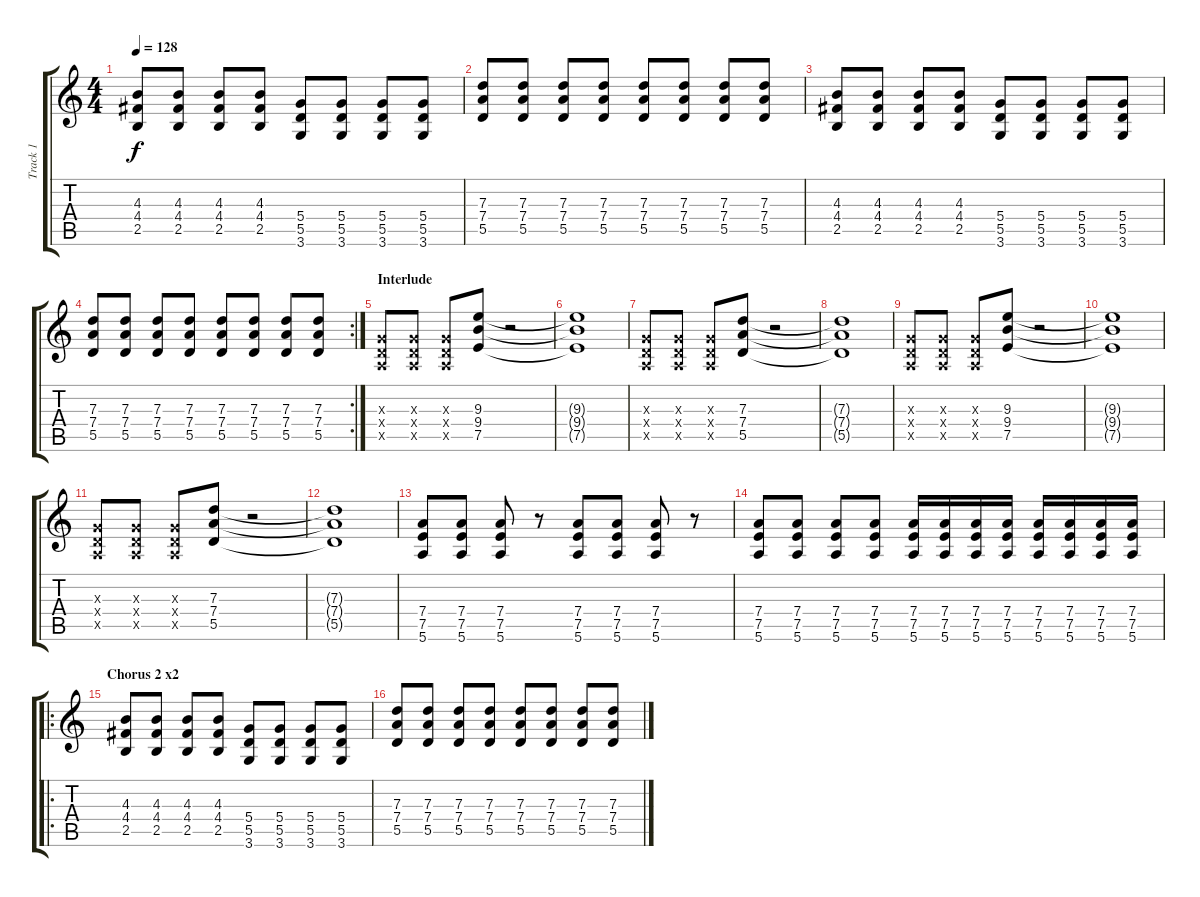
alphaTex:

\track ("Track 1" "Track 1") {instrument distortionguitar}
\staff {score tabs}
\tuning (E4 B3 G3 D3 A2 E2) {hide}
\ts (4 4)
\tempo 128
\clef g2
\ks c
(4.3 4.4 2.5).8{dy f} (4.3 4.4 2.5).8 (4.3 4.4 2.5).8 (4.3 4.4 2.5).8 (5.4 5.5 3.6).8 (5.4 5.5 3.6).8 (5.4 5.5 3.6).8 (5.4 5.5 3.6).8 |
(7.3 7.4 5.5).8 (7.3 7.4 5.5).8 (7.3 7.4 5.5).8 (7.3 7.4 5.5).8 (7.3 7.4 5.5).8 (7.3 7.4 5.5).8 (7.3 7.4 5.5).8 (7.3 7.4 5.5).8 |
(4.3 4.4 2.5).8 (4.3 4.4 2.5).8 (4.3 4.4 2.5).8 (4.3 4.4 2.5).8 (5.4 5.5 3.6).8 (5.4 5.5 3.6).8 (5.4 5.5 3.6).8 (5.4 5.5 3.6).8 |
\rc 2
(7.3 7.4 5.5).8 (7.3 7.4 5.5).8 (7.3 7.4 5.5).8 (7.3 7.4 5.5).8 (7.3 7.4 5.5).8 (7.3 7.4 5.5).8 (7.3 7.4 5.5).8 (7.3 7.4 5.5).8 |
\section ("" "Interlude")
(0.3{x} 0.4{x} 0.5{x}).8 (0.3{x} 0.4{x} 0.5{x}).8 (0.3{x} 0.4{x} 0.5{x}).8 (9.3 9.4 7.5).8 r.2 |
(9.3{t} 9.4{t} 7.5{t}).1 |
(0.3{x} 0.4{x} 0.5{x}).8 (0.3{x} 0.4{x} 0.5{x}).8 (0.3{x} 0.4{x} 0.5{x}).8 (7.3 7.4 5.5).8 r.2 |
(7.3{t} 7.4{t} 5.5{t}).1 |
(0.3{x} 0.4{x} 0.5{x}).8 (0.3{x} 0.4{x} 0.5{x}).8 (0.3{x} 0.4{x} 0.5{x}).8 (9.3 9.4 7.5).8 r.2 |
(9.3{t} 9.4{t} 7.5{t}).1 |
(0.3{x} 0.4{x} 0.5{x}).8 (0.3{x} 0.4{x} 0.5{x}).8 (0.3{x} 0.4{x} 0.5{x}).8 (7.3 7.4 5.5).8 r.2 |
(7.3{t} 7.4{t} 5.5{t}).1 |
(7.4 7.5 5.6).8 (7.4 7.5 5.6).8 (7.4 7.5 5.6).8 r.8 (7.4 7.5 5.6).8 (7.4 7.5 5.6).8 (7.4 7.5 5.6).8 r.8 |
(7.4 7.5 5.6).8 (7.4 7.5 5.6).8 (7.4 7.5 5.6).8 (7.4 7.5 5.6).8 (7.4 7.5 5.6).16 (7.4 7.5 5.6).16 (7.4 7.5 5.6).16 (7.4 7.5 5.6).16 (7.4 7.5 5.6).16 (7.4 7.5 5.6).16 (7.4 7.5 5.6).16 (7.4 7.5 5.6).16 |
\ro
\section ("" "Chorus 2 x2")
(4.3 4.4 2.5).8 (4.3 4.4 2.5).8 (4.3 4.4 2.5).8 (4.3 4.4 2.5).8 (5.4 5.5 3.6).8 (5.4 5.5 3.6).8 (5.4 5.5 3.6).8 (5.4 5.5 3.6).8 |
(7.3 7.4 5.5).8 (7.3 7.4 5.5).8 (7.3 7.4 5.5).8 (7.3 7.4 5.5).8 (7.3 7.4 5.5).8 (7.3 7.4 5.5).8 (7.3 7.4 5.5).8 (7.3 7.4 5.5).8
